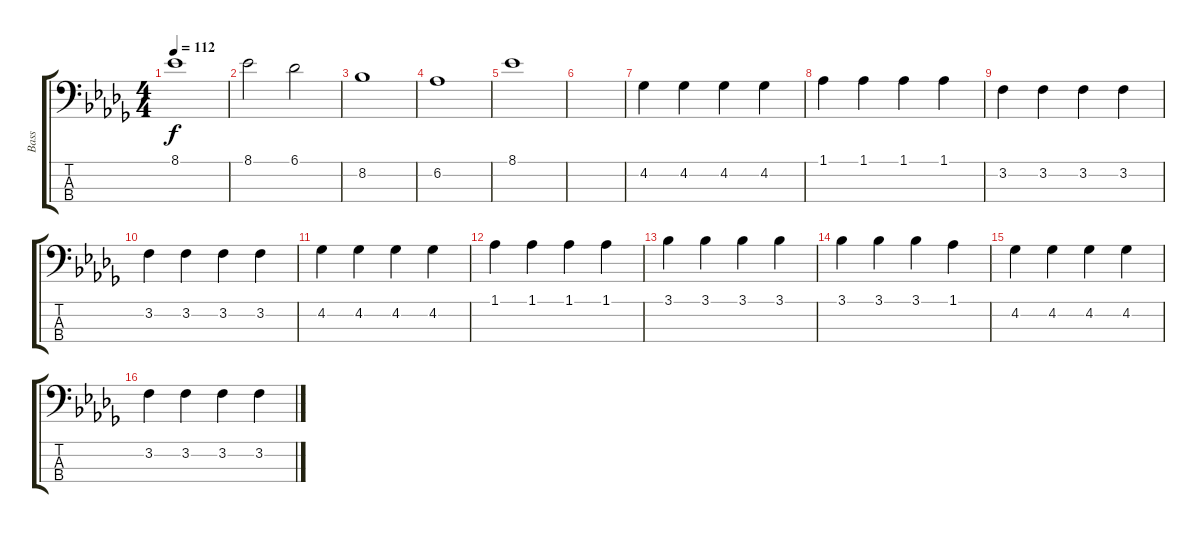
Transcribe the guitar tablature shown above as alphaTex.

\track ("Bass" "Bass") {instrument electricbassfinger}
\staff {score tabs}
\tuning (G2 D2 A1 E1) {hide}
\ts (4 4)
\tempo 112
\clef f4
\ks bbminor
8.1.1{dy f} |
8.1.2 6.1.2 |
8.2.1 |
6.2.1 |
8.1.1 |
|
4.2.4 4.2.4 4.2.4 4.2.4 |
1.1.4 1.1.4 1.1.4 1.1.4 |
3.2.4 3.2.4 3.2.4 3.2.4 |
3.2.4 3.2.4 3.2.4 3.2.4 |
4.2.4 4.2.4 4.2.4 4.2.4 |
1.1.4 1.1.4 1.1.4 1.1.4 |
3.1.4 3.1.4 3.1.4 3.1.4 |
3.1.4 3.1.4 3.1.4 1.1.4 |
4.2.4 4.2.4 4.2.4 4.2.4 |
3.2.4 3.2.4 3.2.4 3.2.4
